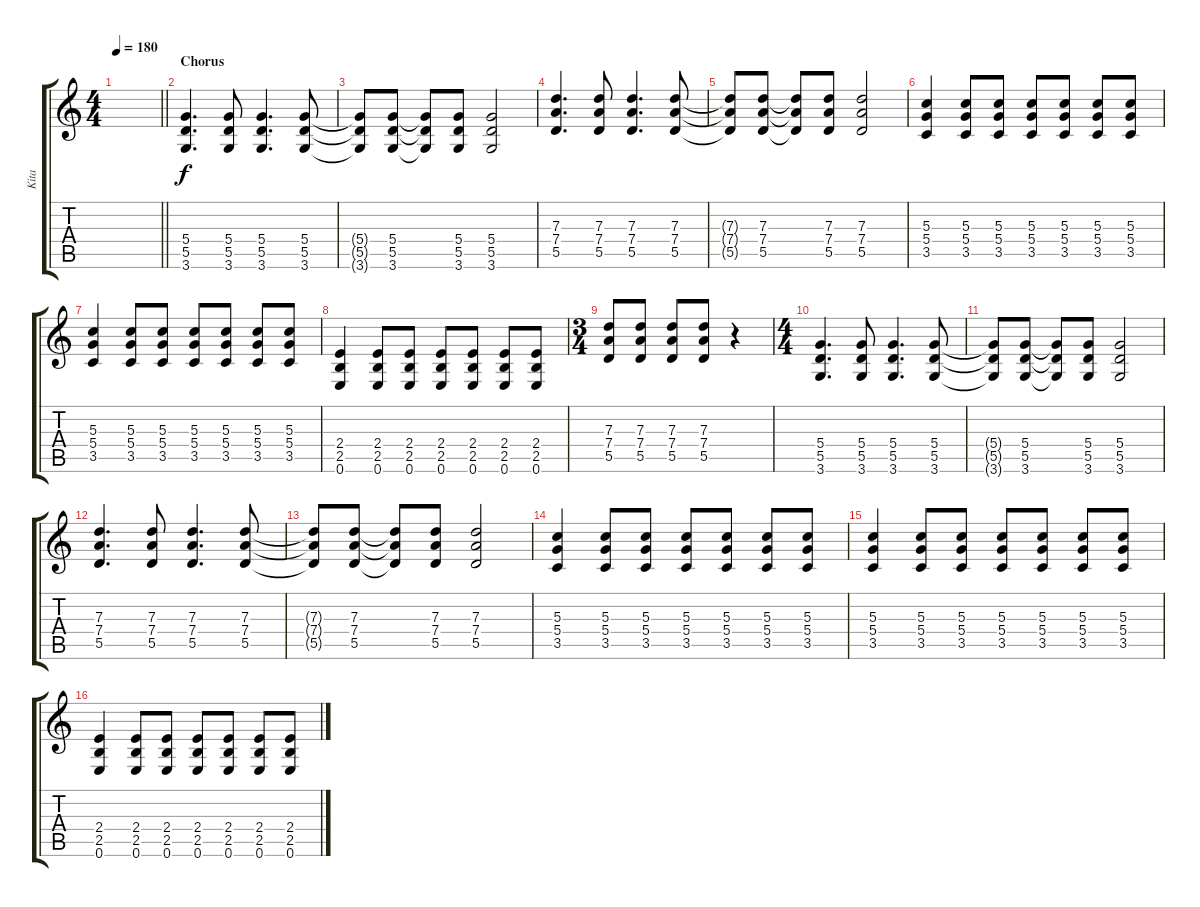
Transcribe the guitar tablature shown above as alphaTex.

\track ("Kita" "Kita") {instrument distortionguitar}
\staff {score tabs}
\tuning (E4 B3 G3 D3 A2 E2) {hide}
\ts (4 4)
\tempo 180
\clef g2
\barLineRight lightlight
\ks c
|
\section ("" "Chorus")
(5.4 5.5 3.6).4{d} (5.4 5.5 3.6).8 (5.4 5.5 3.6).4{d} (5.4 5.5 3.6).8 |
(5.4{t} 5.5{t} 3.6{t}).8 (5.4 5.5 3.6).8 (5.4{t} 5.5{t} 3.6{t}).8 (5.4 5.5 3.6).8 (5.4 5.5 3.6).2 |
(7.3 7.4 5.5).4{d} (7.3 7.4 5.5).8 (7.3 7.4 5.5).4{d} (7.3 7.4 5.5).8 |
(7.3{t} 7.4{t} 5.5{t}).8 (7.3 7.4 5.5).8 (7.3{t} 7.4{t} 5.5{t}).8 (7.3 7.4 5.5).8 (7.3 7.4 5.5).2 |
(5.3 5.4 3.5).4 (5.3 5.4 3.5).8 (5.3 5.4 3.5).8 (5.3 5.4 3.5).8 (5.3 5.4 3.5).8 (5.3 5.4 3.5).8 (5.3 5.4 3.5).8 |
(5.3 5.4 3.5).4 (5.3 5.4 3.5).8 (5.3 5.4 3.5).8 (5.3 5.4 3.5).8 (5.3 5.4 3.5).8 (5.3 5.4 3.5).8 (5.3 5.4 3.5).8 |
(2.4 2.5 0.6).4 (2.4 2.5 0.6).8 (2.4 2.5 0.6).8 (2.4 2.5 0.6).8 (2.4 2.5 0.6).8 (2.4 2.5 0.6).8 (2.4 2.5 0.6).8 |
\ts (3 4)
(7.3 7.4 5.5).8 (7.3 7.4 5.5).8 (7.3 7.4 5.5).8 (7.3 7.4 5.5).8 r.4 |
\ts (4 4)
(5.4 5.5 3.6).4{d} (5.4 5.5 3.6).8 (5.4 5.5 3.6).4{d} (5.4 5.5 3.6).8 |
(5.4{t} 5.5{t} 3.6{t}).8 (5.4 5.5 3.6).8 (5.4{t} 5.5{t} 3.6{t}).8 (5.4 5.5 3.6).8 (5.4 5.5 3.6).2 |
(7.3 7.4 5.5).4{d} (7.3 7.4 5.5).8 (7.3 7.4 5.5).4{d} (7.3 7.4 5.5).8 |
(7.3{t} 7.4{t} 5.5{t}).8 (7.3 7.4 5.5).8 (7.3{t} 7.4{t} 5.5{t}).8 (7.3 7.4 5.5).8 (7.3 7.4 5.5).2 |
(5.3 5.4 3.5).4 (5.3 5.4 3.5).8 (5.3 5.4 3.5).8 (5.3 5.4 3.5).8 (5.3 5.4 3.5).8 (5.3 5.4 3.5).8 (5.3 5.4 3.5).8 |
(5.3 5.4 3.5).4 (5.3 5.4 3.5).8 (5.3 5.4 3.5).8 (5.3 5.4 3.5).8 (5.3 5.4 3.5).8 (5.3 5.4 3.5).8 (5.3 5.4 3.5).8 |
(2.4 2.5 0.6).4 (2.4 2.5 0.6).8 (2.4 2.5 0.6).8 (2.4 2.5 0.6).8 (2.4 2.5 0.6).8 (2.4 2.5 0.6).8 (2.4 2.5 0.6).8
